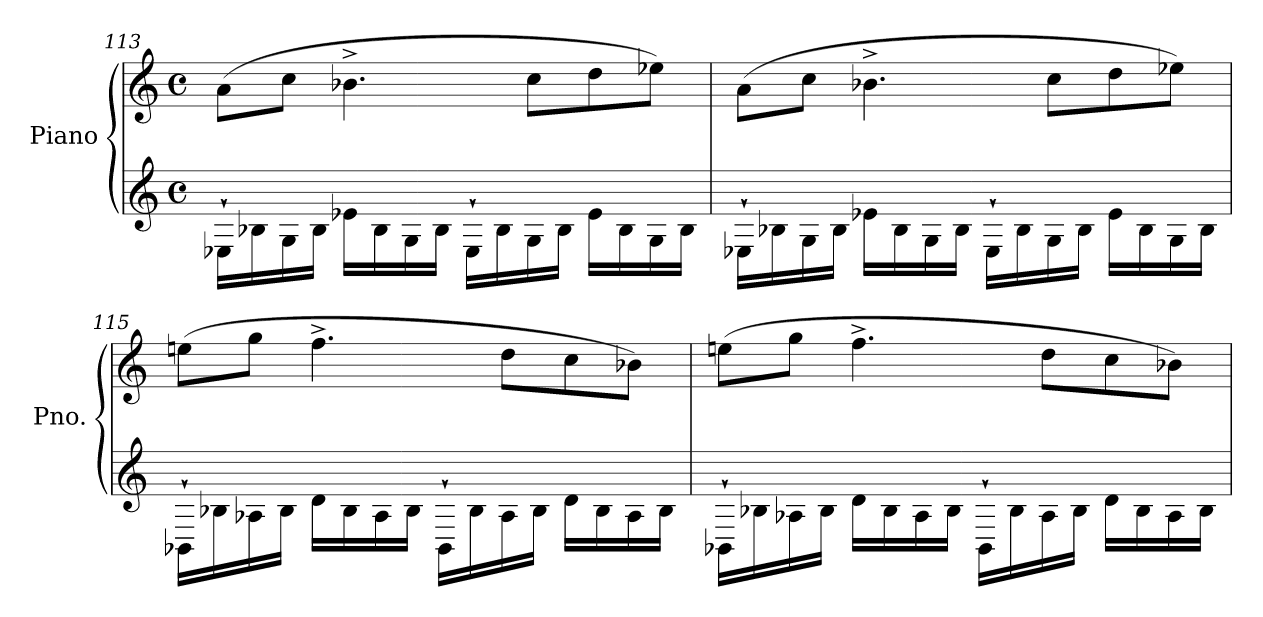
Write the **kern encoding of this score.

**kern	**kern
*part1	*part1
*staff2	*staff1
*I"Piano	*
*I'Pno.	*
!!LO:LB:g=z
*clefG2	*clefG2
*k[]	*k[]
*M4/4	*M4/4
*met(c)	*met(c)
*MM125	*MM125
=113	=113
16E-X`\LL	(8a\L
16B-X\	.
16G\	8cc\J
16B-\JJ	.
16e-X\LL	4.b-X^\
16B-\	.
16G\	.
16B-\JJ	.
16E-`\LL	.
16B-\	.
16G\	8cc\L
16B-\JJ	.
16e-\LL	8dd\
16B-\	.
16G\	8ee-X\J)
16B-\JJ	.
=114	=114
16E-X`\LL	(8a\L
16B-X\	.
16G\	8cc\J
16B-\JJ	.
16e-X\LL	4.b-X^\
16B-\	.
16G\	.
16B-\JJ	.
16E-`\LL	.
16B-\	.
16G\	8cc\L
16B-\JJ	.
16e-\LL	8dd\
16B-\	.
16G\	8ee-X\J)
16B-\JJ	.
=115	=115
16BB-X`\LL	(8een\L
16B-X\	.
16A-X\	8gg\J
16B-\JJ	.
16d\LL	4.ff^\
16B-\	.
16A-\	.
16B-\JJ	.
16BB-`\LL	.
16B-\	.
16A-\	8dd\L
16B-\JJ	.
16d\LL	8cc\
16B-\	.
16A-\	8b-X\J)
16B-\JJ	.
!!LO:LB:g=z
=116	=116
16BB-X`\LL	(8een\L
16B-X\	.
16A-X\	8gg\J
16B-\JJ	.
16d\LL	4.ff^\
16B-\	.
16A-\	.
16B-\JJ	.
16BB-`\LL	.
16B-\	.
16A-\	8dd\L
16B-\JJ	.
16d\LL	8cc\
16B-\	.
16A-\	8b-X\J)
16B-\JJ	.
=	=
*-	*-
